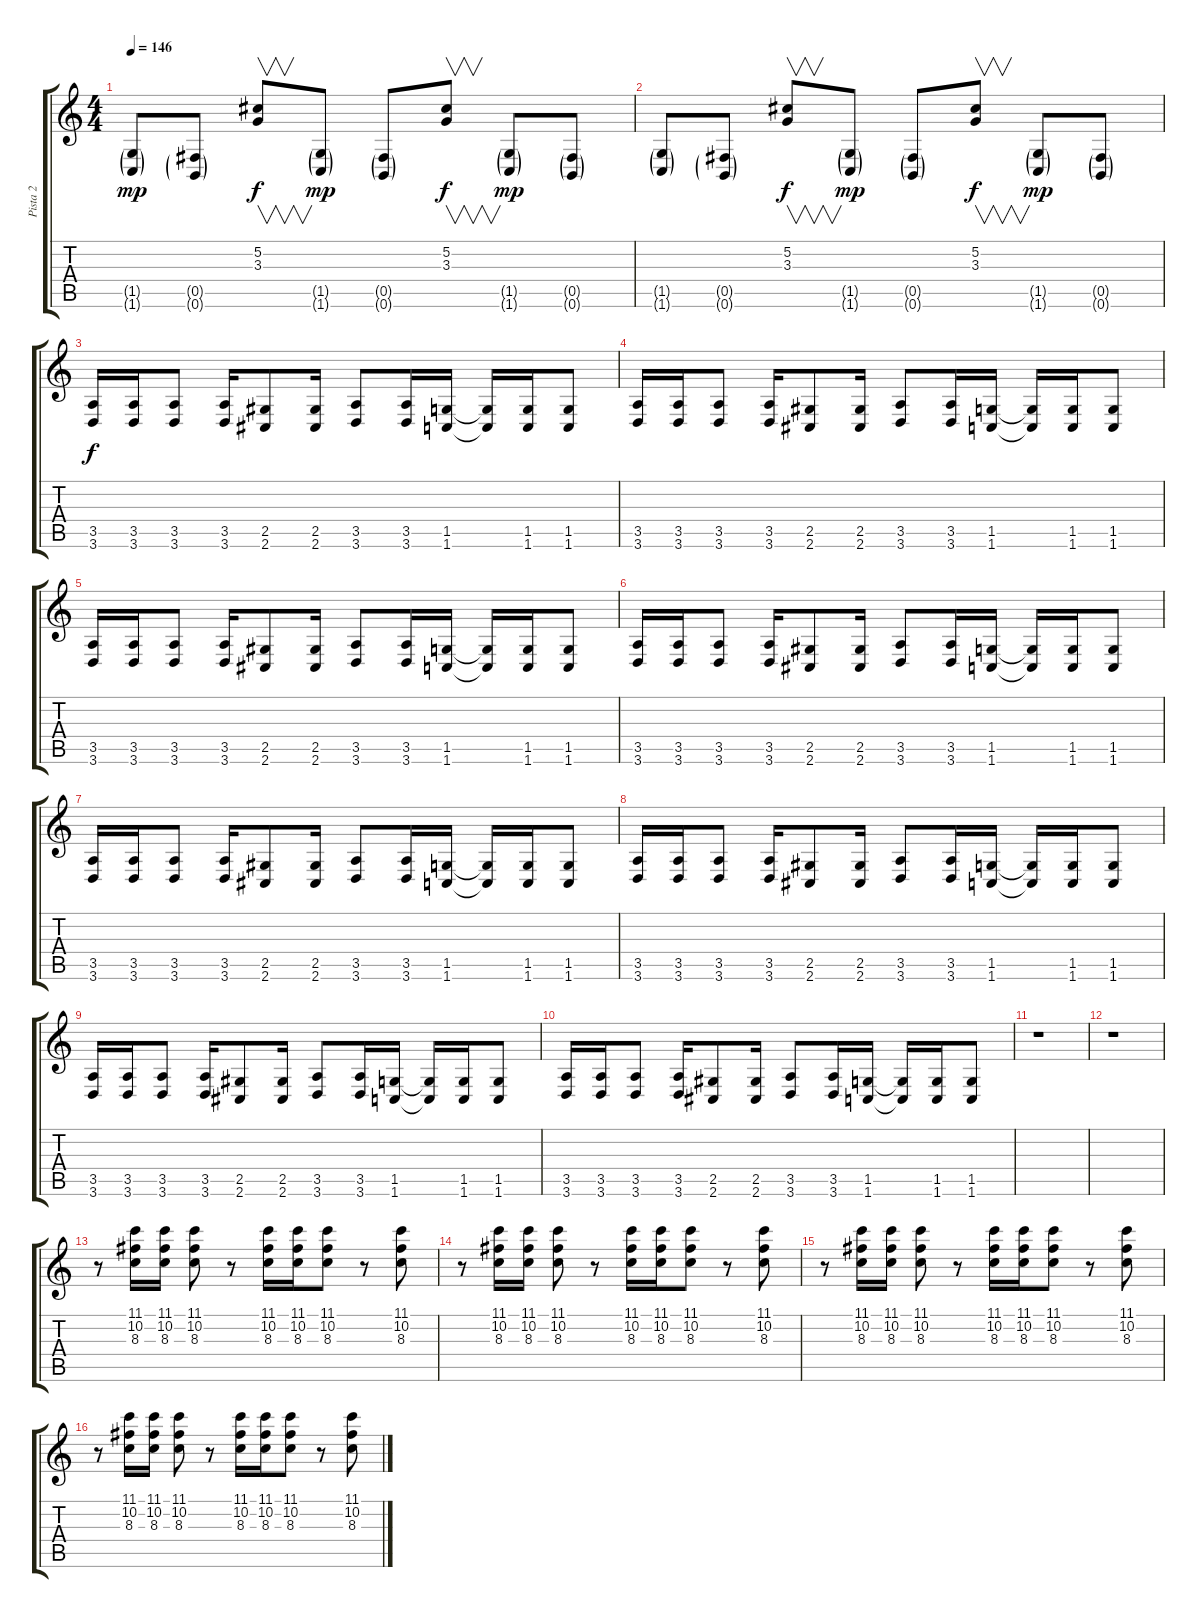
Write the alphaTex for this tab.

\track ("Pista 2" "Pista 2") {instrument distortionguitar}
\staff {score tabs}
\tuning (Db4 Ab3 E3 B2 Gb2 B1) {hide}
\ts (4 4)
\tempo 146
\clef g2
\ks c
(1.5{g} 1.6{g}).8{dy mp} (0.5{g} 0.6{g}).8 (5.2 3.3).8{v dy f} (1.5{g} 1.6{g}).8{dy mp} (0.5{g} 0.6{g}).8 (5.2 3.3).8{v dy f} (1.5{g} 1.6{g}).8{dy mp} (0.5{g} 0.6{g}).8 |
(1.5{g} 1.6{g}).8 (0.5{g} 0.6{g}).8 (5.2 3.3).8{v dy f} (1.5{g} 1.6{g}).8{dy mp} (0.5{g} 0.6{g}).8 (5.2 3.3).8{v dy f} (1.5{g} 1.6{g}).8{dy mp} (0.5{g} 0.6{g}).8 |
(3.5 3.6).16{dy f} (3.5 3.6).16 (3.5 3.6).8 (3.5 3.6).16 (2.5 2.6).8 (2.5 2.6).16 (3.5 3.6).8 (3.5 3.6).16 (1.5 1.6).16 (1.5{t} 1.6{t}).16 (1.5 1.6).16 (1.5 1.6).8 |
(3.5 3.6).16 (3.5 3.6).16 (3.5 3.6).8 (3.5 3.6).16 (2.5 2.6).8 (2.5 2.6).16 (3.5 3.6).8 (3.5 3.6).16 (1.5 1.6).16 (1.5{t} 1.6{t}).16 (1.5 1.6).16 (1.5 1.6).8 |
(3.5 3.6).16 (3.5 3.6).16 (3.5 3.6).8 (3.5 3.6).16 (2.5 2.6).8 (2.5 2.6).16 (3.5 3.6).8 (3.5 3.6).16 (1.5 1.6).16 (1.5{t} 1.6{t}).16 (1.5 1.6).16 (1.5 1.6).8 |
(3.5 3.6).16 (3.5 3.6).16 (3.5 3.6).8 (3.5 3.6).16 (2.5 2.6).8 (2.5 2.6).16 (3.5 3.6).8 (3.5 3.6).16 (1.5 1.6).16 (1.5{t} 1.6{t}).16 (1.5 1.6).16 (1.5 1.6).8 |
(3.5 3.6).16 (3.5 3.6).16 (3.5 3.6).8 (3.5 3.6).16 (2.5 2.6).8 (2.5 2.6).16 (3.5 3.6).8 (3.5 3.6).16 (1.5 1.6).16 (1.5{t} 1.6{t}).16 (1.5 1.6).16 (1.5 1.6).8 |
(3.5 3.6).16 (3.5 3.6).16 (3.5 3.6).8 (3.5 3.6).16 (2.5 2.6).8 (2.5 2.6).16 (3.5 3.6).8 (3.5 3.6).16 (1.5 1.6).16 (1.5{t} 1.6{t}).16 (1.5 1.6).16 (1.5 1.6).8 |
(3.5 3.6).16 (3.5 3.6).16 (3.5 3.6).8 (3.5 3.6).16 (2.5 2.6).8 (2.5 2.6).16 (3.5 3.6).8 (3.5 3.6).16 (1.5 1.6).16 (1.5{t} 1.6{t}).16 (1.5 1.6).16 (1.5 1.6).8 |
(3.5 3.6).16 (3.5 3.6).16 (3.5 3.6).8 (3.5 3.6).16 (2.5 2.6).8 (2.5 2.6).16 (3.5 3.6).8 (3.5 3.6).16 (1.5 1.6).16 (1.5{t} 1.6{t}).16 (1.5 1.6).16 (1.5 1.6).8 |
r.1 |
r.1 |
r.8 (11.1 10.2 8.3).16 (11.1 10.2 8.3).16 (11.1 10.2 8.3).8 r.8 (11.1 10.2 8.3).16 (11.1 10.2 8.3).16 (11.1 10.2 8.3).8 r.8 (11.1 10.2 8.3).8 |
r.8 (11.1 10.2 8.3).16 (11.1 10.2 8.3).16 (11.1 10.2 8.3).8 r.8 (11.1 10.2 8.3).16 (11.1 10.2 8.3).16 (11.1 10.2 8.3).8 r.8 (11.1 10.2 8.3).8 |
r.8 (11.1 10.2 8.3).16 (11.1 10.2 8.3).16 (11.1 10.2 8.3).8 r.8 (11.1 10.2 8.3).16 (11.1 10.2 8.3).16 (11.1 10.2 8.3).8 r.8 (11.1 10.2 8.3).8 |
r.8 (11.1 10.2 8.3).16 (11.1 10.2 8.3).16 (11.1 10.2 8.3).8 r.8 (11.1 10.2 8.3).16 (11.1 10.2 8.3).16 (11.1 10.2 8.3).8 r.8 (11.1 10.2 8.3).8
